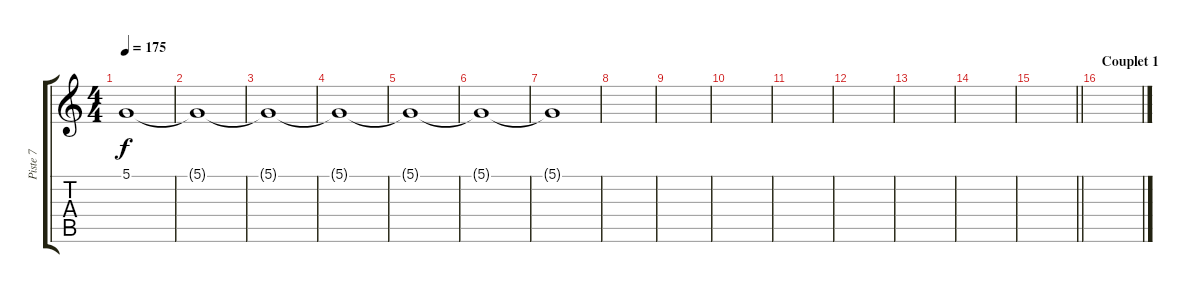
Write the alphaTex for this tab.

\track ("Piste 7" "Piste 7") {instrument choiraahs}
\staff {score tabs}
\tuning (D4 A3 F3 C3 G2 C2) {hide}
\ts (4 4)
\tempo 175
\clef g2
\ks c
5.1{t}.1{dy f} |
5.1{t}.1 |
5.1{t}.1 |
5.1{t}.1 |
5.1{t}.1 |
5.1{t}.1 |
5.1{t}.1 |
|
|
|
|
|
|
|
\barLineRight lightlight
|
\section ("" "Couplet 1")
